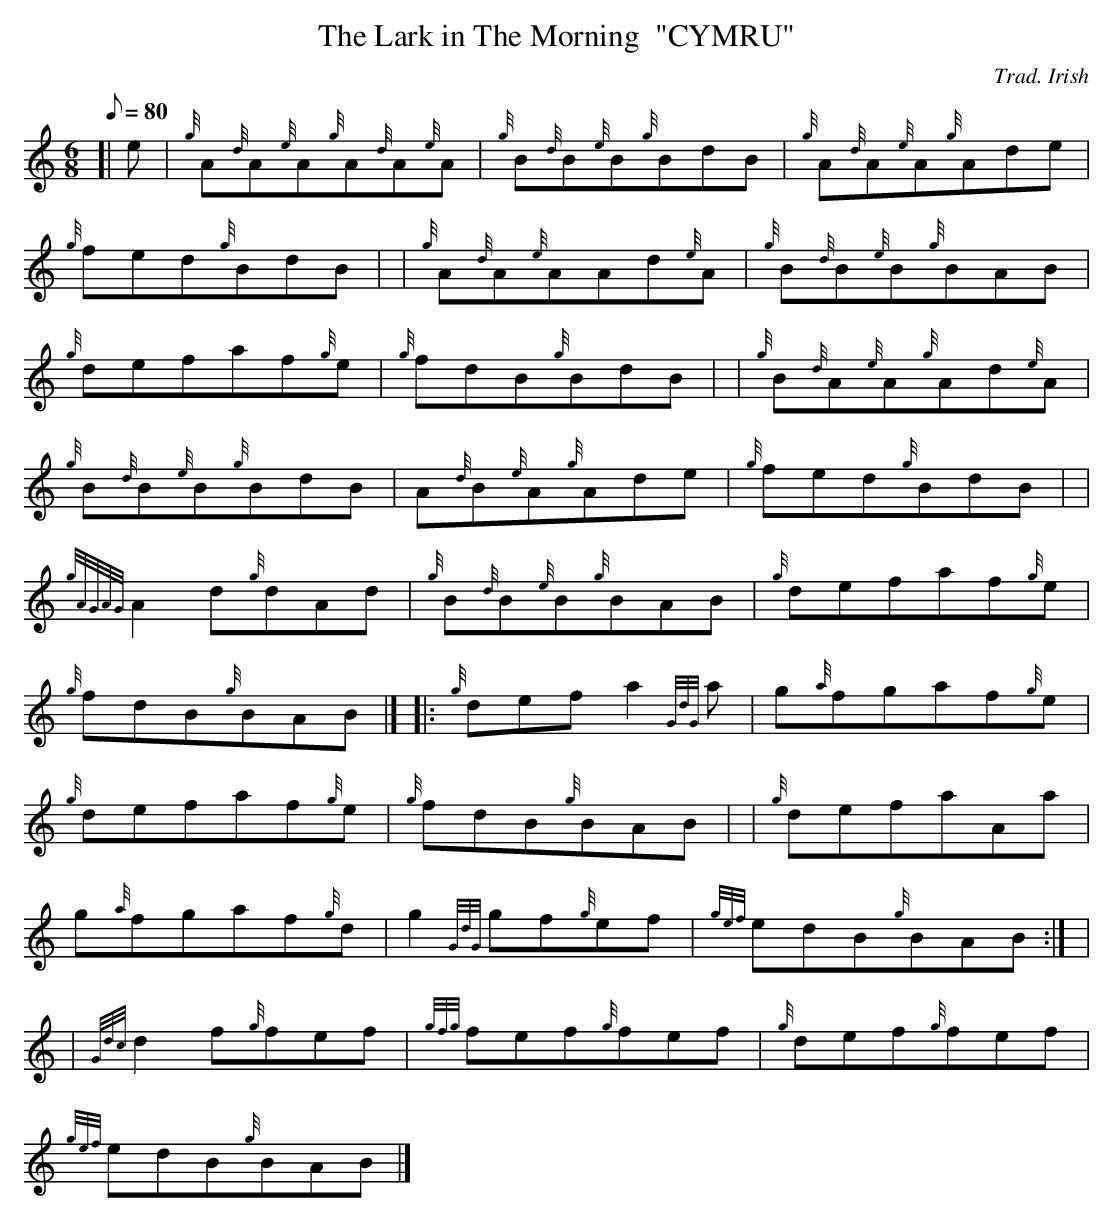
X:1
T:The Lark in The Morning  "CYMRU"
M:6/8
L:1/8
Q:80
C:Trad. Irish
K:HP
[| e | \
{g}A{d}A{e}A{g}A{d}A{e}A | \
{g}B{d}B{e}B{g}BdB | \
{g}A{d}A{e}A{g}Ade |
{g}fed{g}BdB | | \
{g}A{d}A{e}AAd{e}A | \
{g}B{d}B{e}B{g}BAB |
{g}defaf{g}e | \
{g}fdB{g}BdB | | \
{g}B{d}A{e}A{g}Ad{e}A |
{g}B{d}B{e}B{g}BdB | \
A{d}B{e}A{g}Ade | \
{g}fed{g}BdB| |
{gAGAG}A2d{g}dAd | \
{g}B{d}B{e}B{g}BAB | \
{g}defaf{g}e |
{g}fdB{g}BAB|]  |: \
{g}defa2{GdG}a | \
g{a}fgaf{g}e |
{g}defaf{g}e | \
{g}fdB{g}BAB | | \
{g}defaAa |
g{a}fgaf{g}d | \
g2{GdG}gf{g}ef | \
{gef}edB{g}BAB:| [ |
| {Gdc}d2f{g}fef | \
{gfg}fef{g}fef | \
{g}def{g}fef |
{gef}edB{g}BAB|]
